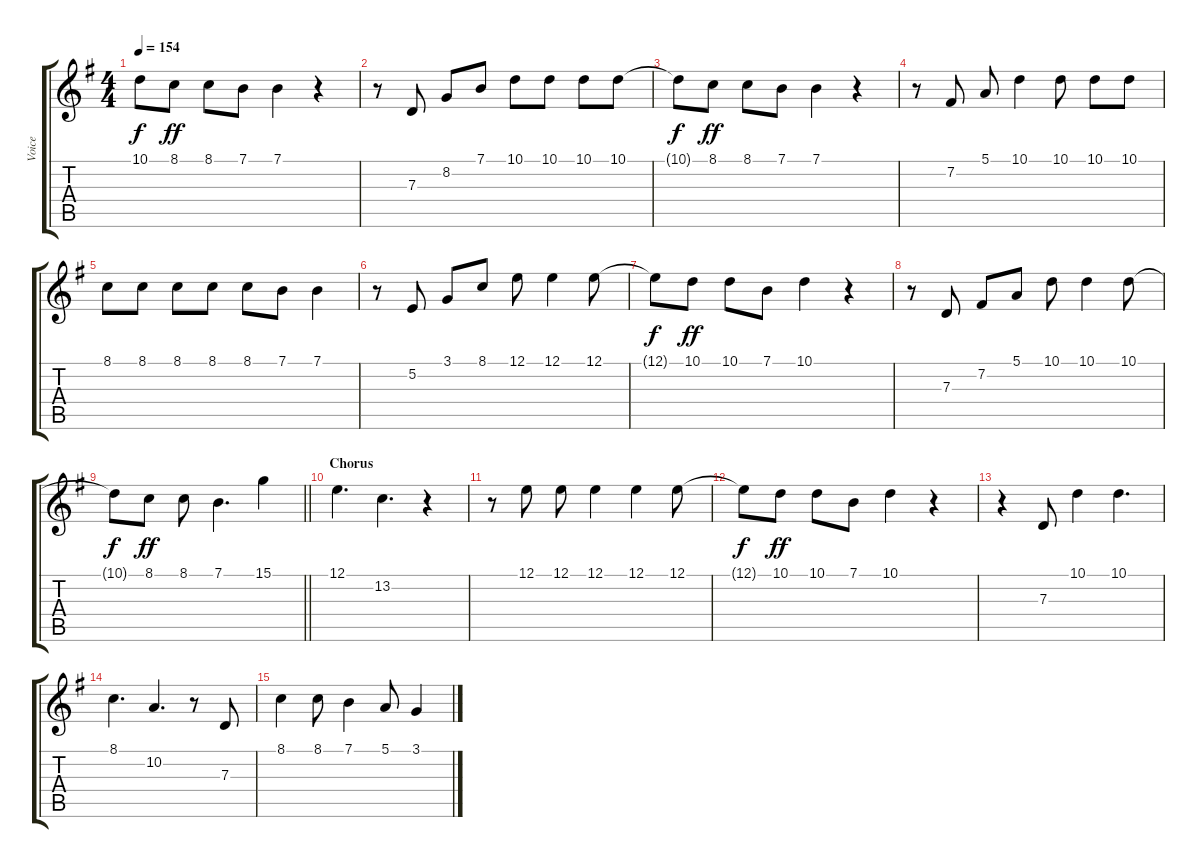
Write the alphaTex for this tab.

\track ("Voice" "Voice") {instrument altosax}
\staff {score tabs}
\tuning (E4 B3 G3 D3 A2 E2) {hide}
\ts (4 4)
\tempo 154
\clef g2
\ks g
10.1{t}.8{dy f} 8.1.8{dy ff} 8.1.8 7.1.8 7.1.4 r.4 |
r.8 7.3.8 8.2.8 7.1.8 10.1.8 10.1.8 10.1.8 10.1.8 |
10.1{t}.8{dy f} 8.1.8{dy ff} 8.1.8 7.1.8 7.1.4 r.4 |
r.8 7.2.8 5.1.8 10.1.4 10.1.8 10.1.8 10.1.8 |
8.1.8 8.1.8 8.1.8 8.1.8 8.1.8 7.1.8 7.1.4 |
r.8 5.2.8 3.1.8 8.1.8 12.1.8 12.1.4 12.1.8 |
12.1{t}.8{dy f} 10.1.8{dy ff} 10.1.8 7.1.8 10.1.4 r.4 |
r.8 7.3.8 7.2.8 5.1.8 10.1.8 10.1.4 10.1.8 |
\barLineRight lightlight
10.1{t}.8{dy f} 8.1.8{dy ff} 8.1.8 7.1.4{d} 15.1.4 |
\section ("" "Chorus")
12.1.4{d} 13.2.4{d} r.4 |
r.8 12.1.8 12.1.8 12.1.4 12.1.4 12.1.8 |
12.1{t}.8{dy f} 10.1.8{dy ff} 10.1.8 7.1.8 10.1.4 r.4 |
r.4 7.3.8 10.1.4 10.1.4{d} |
8.1.4{d} 10.2.4{d} r.8 7.3.8 |
8.1.4 8.1.8 7.1.4 5.1.8 3.1.4
